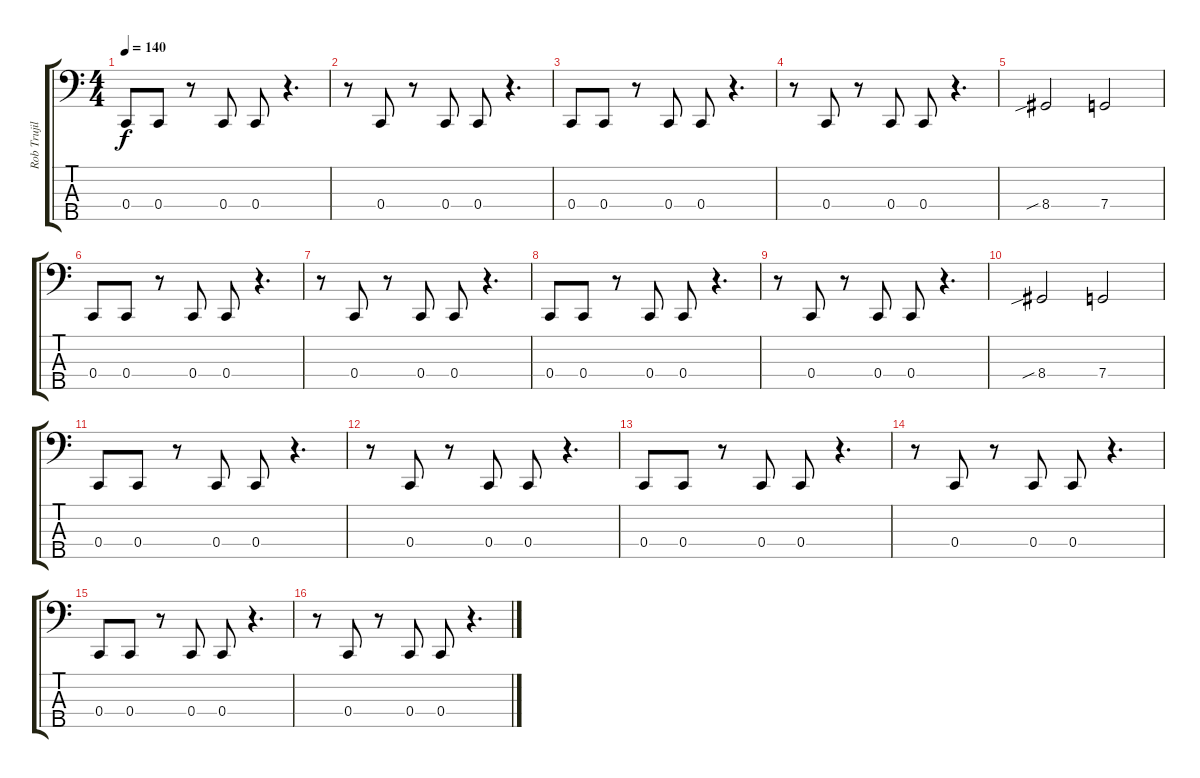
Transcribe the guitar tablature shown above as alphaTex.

\track ("Rob Trujillo" "Rob Trujil") {instrument electricbassfinger}
\staff {score tabs}
\tuning (Eb2 Bb1 F1 C1 G0) {hide}
\ts (4 4)
\tempo 140
\clef f4
\ks c
0.4.8{dy f} 0.4.8 r.8 0.4.8 0.4.8 r.4{d} |
r.8 0.4.8 r.8 0.4.8 0.4.8 r.4{d} |
0.4.8 0.4.8 r.8 0.4.8 0.4.8 r.4{d} |
r.8 0.4.8 r.8 0.4.8 0.4.8 r.4{d} |
8.4{sib}.2 7.4.2 |
0.4.8 0.4.8 r.8 0.4.8 0.4.8 r.4{d} |
r.8 0.4.8 r.8 0.4.8 0.4.8 r.4{d} |
0.4.8 0.4.8 r.8 0.4.8 0.4.8 r.4{d} |
r.8 0.4.8 r.8 0.4.8 0.4.8 r.4{d} |
8.4{sib}.2 7.4.2 |
0.4.8 0.4.8 r.8 0.4.8 0.4.8 r.4{d} |
r.8 0.4.8 r.8 0.4.8 0.4.8 r.4{d} |
0.4.8 0.4.8 r.8 0.4.8 0.4.8 r.4{d} |
r.8 0.4.8 r.8 0.4.8 0.4.8 r.4{d} |
0.4.8 0.4.8 r.8 0.4.8 0.4.8 r.4{d} |
r.8 0.4.8 r.8 0.4.8 0.4.8 r.4{d}
